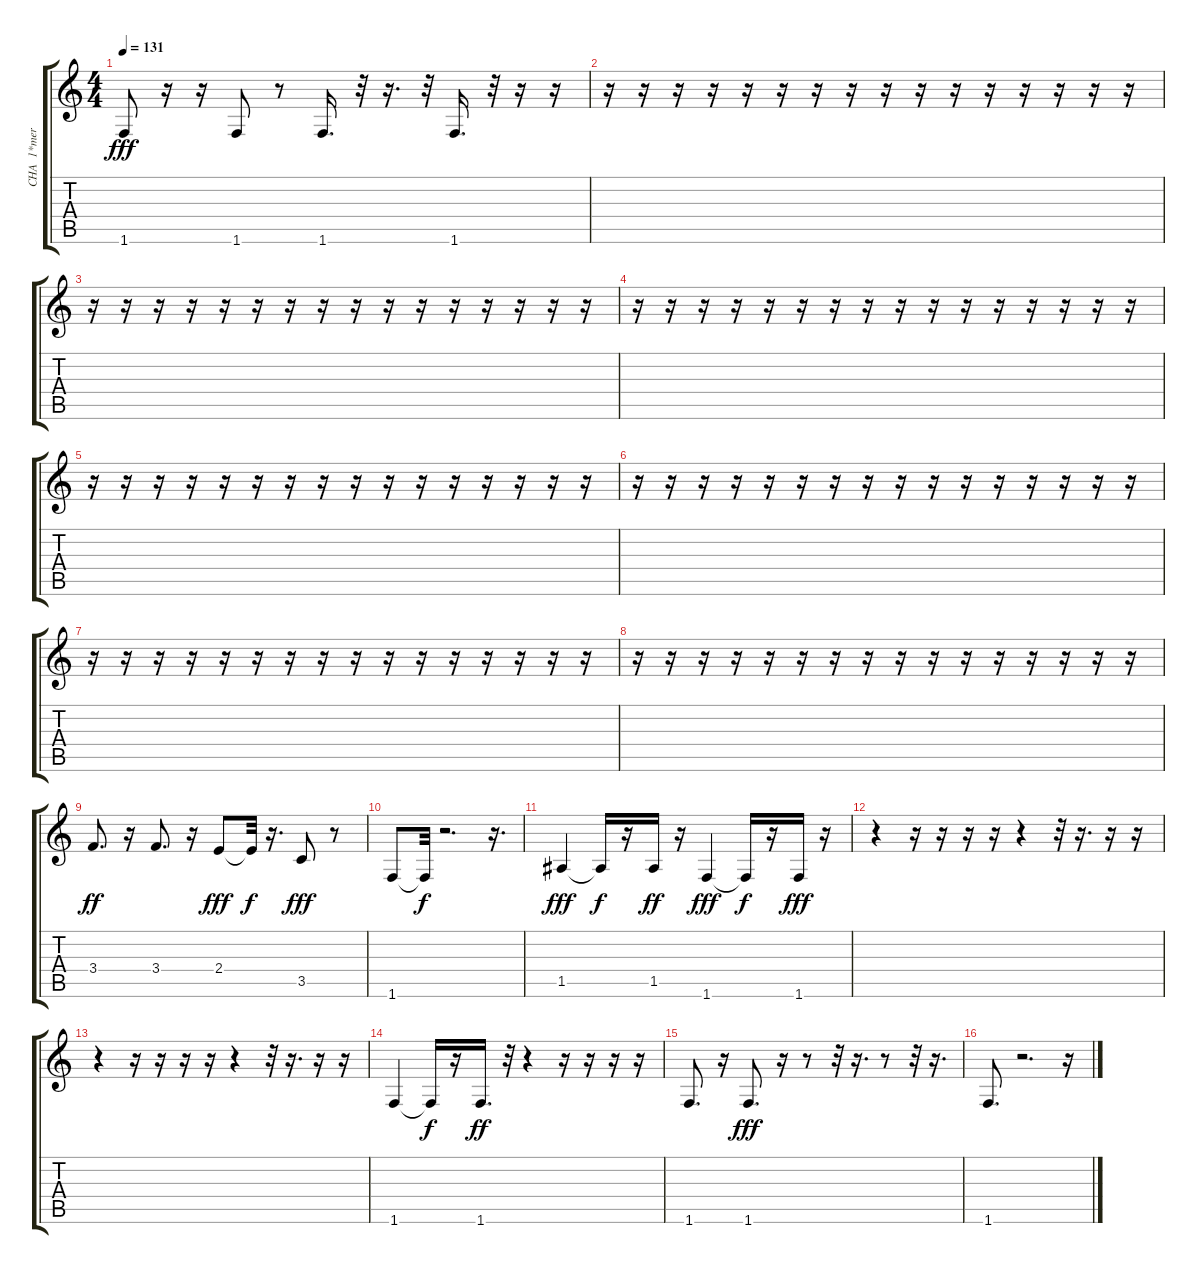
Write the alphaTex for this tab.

\track ("CHA  1*merged" "CHA  1*mer") {instrument electricbassfinger}
\staff {score tabs}
\tuning (E4 B3 G3 D3 A2 E2) {hide}
\ts (4 4)
\tempo 131
\clef g2
\ks c
1.6.8{dy fff} r.16 r.16 1.6.8 r.8 1.6.16{d} r.32 r.16{d} r.32 1.6.16{d} r.32 r.16 r.16 |
r.16 r.16 r.16 r.16 r.16 r.16 r.16 r.16 r.16 r.16 r.16 r.16 r.16 r.16 r.16 r.16 |
r.16 r.16 r.16 r.16 r.16 r.16 r.16 r.16 r.16 r.16 r.16 r.16 r.16 r.16 r.16 r.16 |
r.16 r.16 r.16 r.16 r.16 r.16 r.16 r.16 r.16 r.16 r.16 r.16 r.16 r.16 r.16 r.16 |
r.16 r.16 r.16 r.16 r.16 r.16 r.16 r.16 r.16 r.16 r.16 r.16 r.16 r.16 r.16 r.16 |
r.16 r.16 r.16 r.16 r.16 r.16 r.16 r.16 r.16 r.16 r.16 r.16 r.16 r.16 r.16 r.16 |
r.16 r.16 r.16 r.16 r.16 r.16 r.16 r.16 r.16 r.16 r.16 r.16 r.16 r.16 r.16 r.16 |
r.16 r.16 r.16 r.16 r.16 r.16 r.16 r.16 r.16 r.16 r.16 r.16 r.16 r.16 r.16 r.16 |
3.4.8{d dy ff} r.16 3.4.8{d} r.16 2.4.8{dy fff} 2.4{t}.32{dy f} r.16{d} 3.5.8{dy fff} r.8 |
1.6.8 1.6{t}.32{dy f} r.2{d} r.16{d} |
1.5.4{dy fff} 1.5{t}.16{dy f} r.16 1.5.16{dy ff} r.16 1.6.4{dy fff} 1.6{t}.16{dy f} r.16 1.6.16{dy fff} r.16 |
r.4 r.16 r.16 r.16 r.16 r.4 r.32 r.16{d} r.16 r.16 |
r.4 r.16 r.16 r.16 r.16 r.4 r.32 r.16{d} r.16 r.16 |
1.6.4 1.6{t}.16{dy f} r.16 1.6.16{d dy ff} r.32 r.4 r.16 r.16 r.16 r.16 |
1.6.8{d} r.16 1.6.8{d dy fff} r.16 r.8 r.32 r.16{d} r.8 r.32 r.16{d} |
1.6.8{d} r.2{d} r.16
